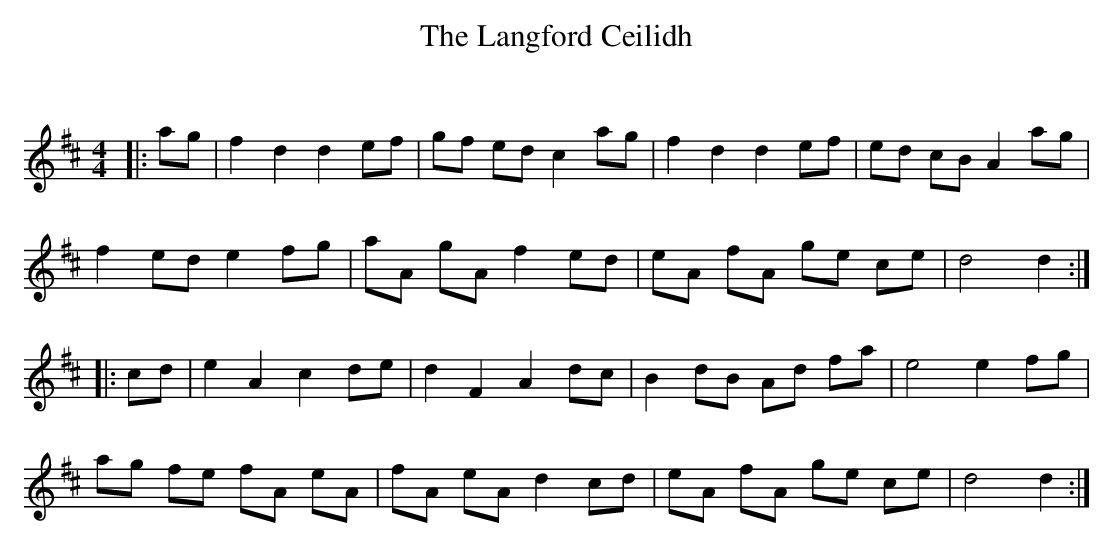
X:1
T: The Langford Ceilidh
C:
Q: 232
K:D
M:4/4
L:1/8
|:ag|f2 d2 d2 ef|gf ed c2 ag|f2 d2 d2 ef|ed cB A2 ag|
f2 ed e2 fg|aA gA f2 ed|eA fA ge ce|d4 d2:|
|:cd|e2 A2 c2 de|d2 F2 A2 dc|B2 dB Ad fa|e4 e2 fg|
ag fe fA eA|fA eA d2 cd|eA fA ge ce|d4 d2:|
